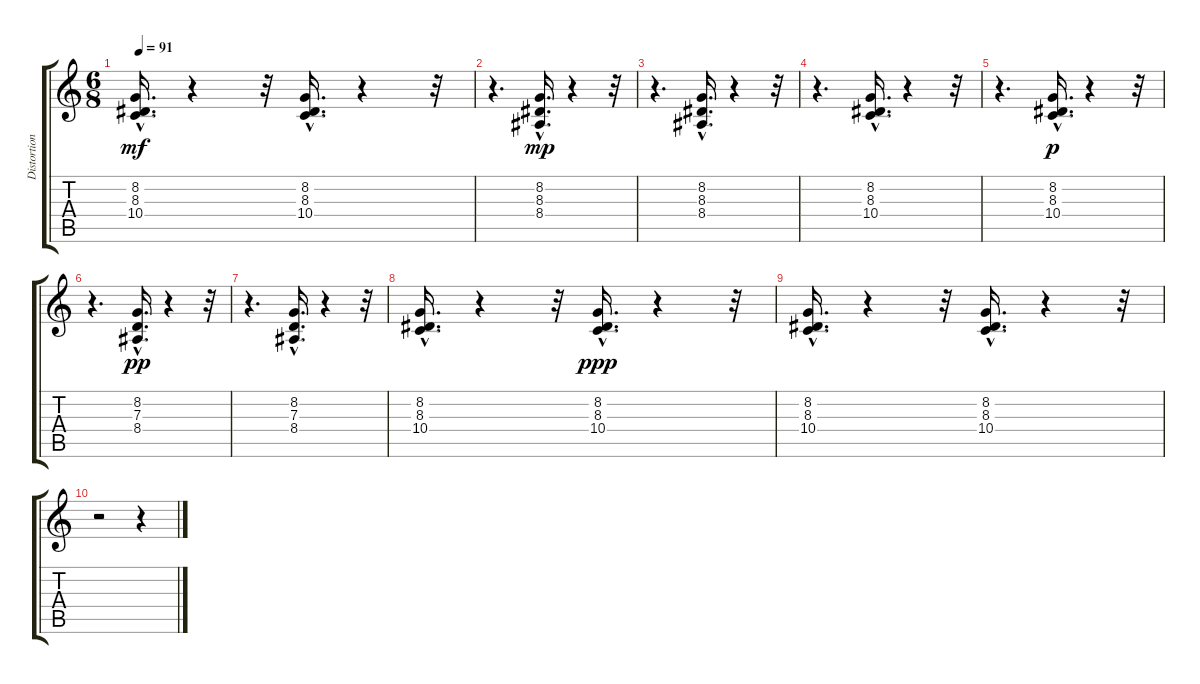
\track ("Distortion" "Distortion") {instrument seashore}
\staff {score tabs}
\tuning (E4 B3 G3 D3 A2 E2) {hide}
\ts (6 8)
\tempo 91
\clef g2
\ks c
(8.2{hac} 8.3{hac} 10.4{hac}).16{d dy mf} r.4 r.32 (8.2{hac} 8.3{hac} 10.4{hac}).16{d} r.4 r.32 |
r.4{d} (8.2{hac} 8.3{hac} 8.4{hac}).16{d dy mp} r.4 r.32 |
r.4{d} (8.2{hac} 8.3{hac} 8.4{hac}).16{d} r.4 r.32 |
r.4{d} (8.2{hac} 8.3{hac} 10.4{hac}).16{d} r.4 r.32 |
r.4{d} (8.2{hac} 8.3{hac} 10.4{hac}).16{d dy p} r.4 r.32 |
r.4{d} (8.2{hac} 7.3{hac} 8.4{hac}).16{d dy pp} r.4 r.32 |
r.4{d} (8.2{hac} 7.3{hac} 8.4{hac}).16{d} r.4 r.32 |
(8.2{hac} 8.3{hac} 10.4{hac}).16{d} r.4 r.32 (8.2{hac} 8.3{hac} 10.4{hac}).16{d dy ppp} r.4 r.32 |
(8.2{hac} 8.3{hac} 10.4{hac}).16{d} r.4 r.32 (8.2{hac} 8.3{hac} 10.4{hac}).16{d} r.4 r.32 |
r.2 r.4
